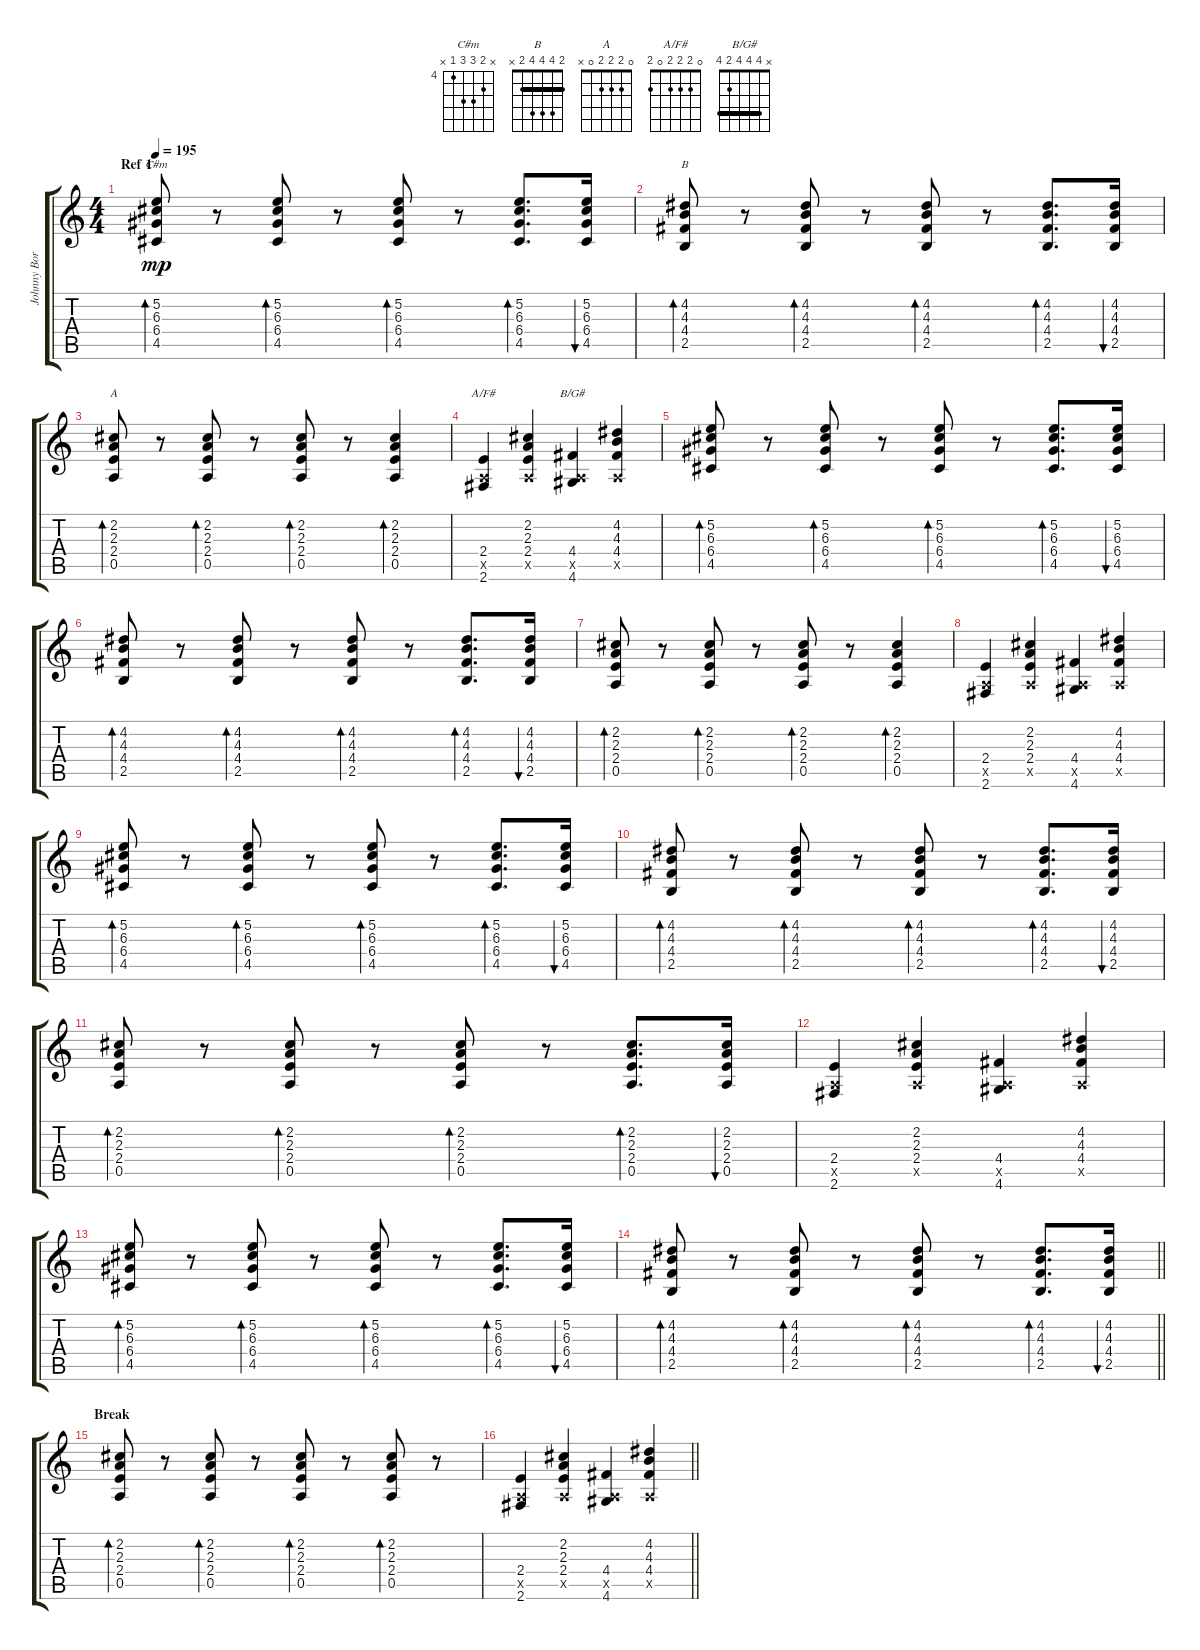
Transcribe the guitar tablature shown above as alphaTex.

\track ("Johnny Borell (vox, Guitar)" "Johnny Bor") {instrument acousticguitarsteel}
\staff {score tabs}
\tuning (E4 B3 G3 D3 A2 E2) {hide}
\chord ("C#m" x 5 6 6 4 x) {firstfret 4}
\chord ("B" 2 4 4 4 2 x) {barre 2}
\chord ("A" 0 2 2 2 0 x)
\chord ("A/F#" 0 2 2 2 0 2)
\chord ("B/G#" x 4 4 4 2 4) {barre 4}
\ts (4 4)
\section ("" "Ref 1")
\tempo 195
\clef g2
\ks c
(5.2 6.3 6.4 4.5).8{bd 30 ch "C#m" dy mp} r.8 (5.2 6.3 6.4 4.5).8{bd 30} r.8 (5.2 6.3 6.4 4.5).8{bd 30} r.8 (5.2 6.3 6.4 4.5).8{d bd 30} (5.2 6.3 6.4 4.5).16{bu 60} |
(4.2 4.3 4.4 2.5).8{bd 60 ch "B"} r.8 (4.2 4.3 4.4 2.5).8{bd 60} r.8 (4.2 4.3 4.4 2.5).8{bd 60} r.8 (4.2 4.3 4.4 2.5).8{d bd 60} (4.2 4.3 4.4 2.5).16{bu 60} |
(2.2 2.3 2.4 0.5).8{bd 60 ch "A"} r.8 (2.2 2.3 2.4 0.5).8{bd 60} r.8 (2.2 2.3 2.4 0.5).8{bd 60} r.8 (2.2 2.3 2.4 0.5).4{bd 60} |
(2.4 0.5{x} 2.6).4{ch "A/F#"} (2.2 2.3 2.4 0.5{x}).4 (4.4 0.5{x} 4.6).4{ch "B/G#"} (4.2 4.3 4.4 0.5{x}).4 |
(5.2 6.3 6.4 4.5).8{bd 30} r.8 (5.2 6.3 6.4 4.5).8{bd 30} r.8 (5.2 6.3 6.4 4.5).8{bd 30} r.8 (5.2 6.3 6.4 4.5).8{d bd 30} (5.2 6.3 6.4 4.5).16{bu 60} |
(4.2 4.3 4.4 2.5).8{bd 60} r.8 (4.2 4.3 4.4 2.5).8{bd 60} r.8 (4.2 4.3 4.4 2.5).8{bd 60} r.8 (4.2 4.3 4.4 2.5).8{d bd 60} (4.2 4.3 4.4 2.5).16{bu 60} |
(2.2 2.3 2.4 0.5).8{bd 60} r.8 (2.2 2.3 2.4 0.5).8{bd 60} r.8 (2.2 2.3 2.4 0.5).8{bd 60} r.8 (2.2 2.3 2.4 0.5).4{bd 60} |
(2.4 0.5{x} 2.6).4 (2.2 2.3 2.4 0.5{x}).4 (4.4 0.5{x} 4.6).4 (4.2 4.3 4.4 0.5{x}).4 |
(5.2 6.3 6.4 4.5).8{bd 30} r.8 (5.2 6.3 6.4 4.5).8{bd 30} r.8 (5.2 6.3 6.4 4.5).8{bd 30} r.8 (5.2 6.3 6.4 4.5).8{d bd 30} (5.2 6.3 6.4 4.5).16{bu 60} |
(4.2 4.3 4.4 2.5).8{bd 60} r.8 (4.2 4.3 4.4 2.5).8{bd 60} r.8 (4.2 4.3 4.4 2.5).8{bd 60} r.8 (4.2 4.3 4.4 2.5).8{d bd 60} (4.2 4.3 4.4 2.5).16{bu 60} |
(2.2 2.3 2.4 0.5).8{bd 60} r.8 (2.2 2.3 2.4 0.5).8{bd 60} r.8 (2.2 2.3 2.4 0.5).8{bd 60} r.8 (2.2 2.3 2.4 0.5).8{d bd 60} (2.2 2.3 2.4 0.5).16{bu 60} |
(2.4 0.5{x} 2.6).4 (2.2 2.3 2.4 0.5{x}).4 (4.4 0.5{x} 4.6).4 (4.2 4.3 4.4 0.5{x}).4 |
(5.2 6.3 6.4 4.5).8{bd 30} r.8 (5.2 6.3 6.4 4.5).8{bd 30} r.8 (5.2 6.3 6.4 4.5).8{bd 30} r.8 (5.2 6.3 6.4 4.5).8{d bd 30} (5.2 6.3 6.4 4.5).16{bu 60} |
\barLineRight lightlight
(4.2 4.3 4.4 2.5).8{bd 60} r.8 (4.2 4.3 4.4 2.5).8{bd 60} r.8 (4.2 4.3 4.4 2.5).8{bd 60} r.8 (4.2 4.3 4.4 2.5).8{d bd 60} (4.2 4.3 4.4 2.5).16{bu 60} |
\section ("" "Break")
(2.2 2.3 2.4 0.5).8{bd 60} r.8 (2.2 2.3 2.4 0.5).8{bd 60} r.8 (2.2 2.3 2.4 0.5).8{bd 60} r.8 (2.2 2.3 2.4 0.5).8{bd 60} r.8 |
\barLineRight lightlight
(2.4 0.5{x} 2.6).4 (2.2 2.3 2.4 0.5{x}).4 (4.4 0.5{x} 4.6).4 (4.2 4.3 4.4 0.5{x}).4
